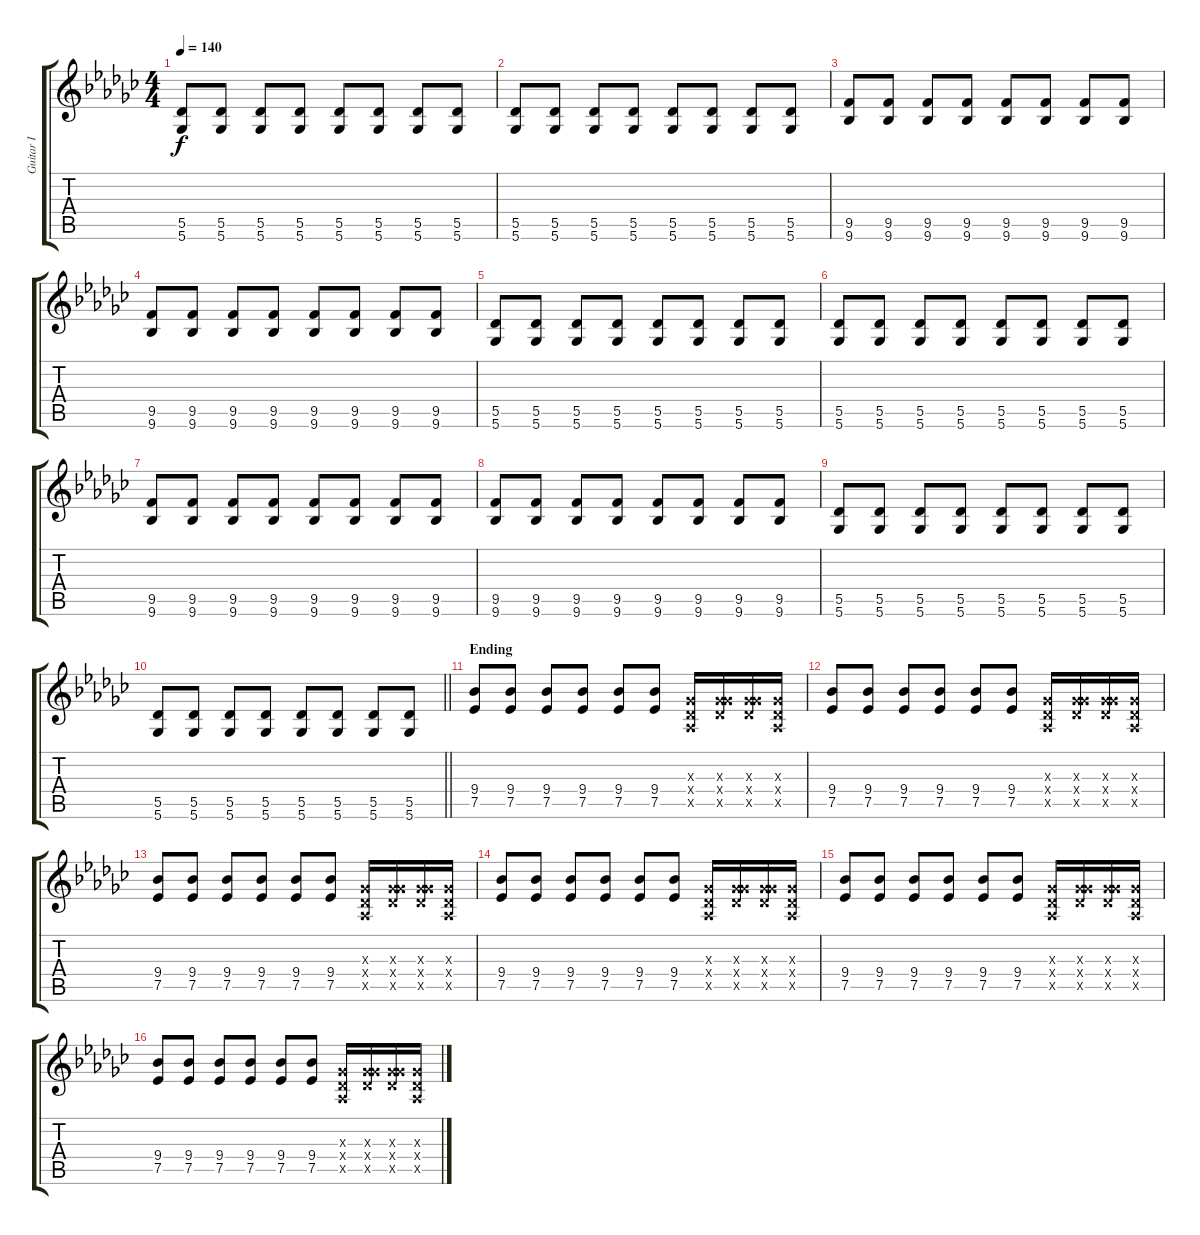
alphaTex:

\track ("Guitar I" "Guitar I") {instrument distortionguitar}
\staff {score tabs}
\tuning (Eb4 Bb3 Gb3 Db3 Ab2 Db2) {hide}
\ts (4 4)
\tempo 140
\clef g2
\ks ebminor
(5.5 5.6).8{dy f} (5.5 5.6).8 (5.5 5.6).8 (5.5 5.6).8 (5.5 5.6).8 (5.5 5.6).8 (5.5 5.6).8 (5.5 5.6).8 |
(5.5 5.6).8 (5.5 5.6).8 (5.5 5.6).8 (5.5 5.6).8 (5.5 5.6).8 (5.5 5.6).8 (5.5 5.6).8 (5.5 5.6).8 |
(9.5 9.6).8 (9.5 9.6).8 (9.5 9.6).8 (9.5 9.6).8 (9.5 9.6).8 (9.5 9.6).8 (9.5 9.6).8 (9.5 9.6).8 |
(9.5 9.6).8 (9.5 9.6).8 (9.5 9.6).8 (9.5 9.6).8 (9.5 9.6).8 (9.5 9.6).8 (9.5 9.6).8 (9.5 9.6).8 |
(5.5 5.6).8 (5.5 5.6).8 (5.5 5.6).8 (5.5 5.6).8 (5.5 5.6).8 (5.5 5.6).8 (5.5 5.6).8 (5.5 5.6).8 |
(5.5 5.6).8 (5.5 5.6).8 (5.5 5.6).8 (5.5 5.6).8 (5.5 5.6).8 (5.5 5.6).8 (5.5 5.6).8 (5.5 5.6).8 |
(9.5 9.6).8 (9.5 9.6).8 (9.5 9.6).8 (9.5 9.6).8 (9.5 9.6).8 (9.5 9.6).8 (9.5 9.6).8 (9.5 9.6).8 |
(9.5 9.6).8 (9.5 9.6).8 (9.5 9.6).8 (9.5 9.6).8 (9.5 9.6).8 (9.5 9.6).8 (9.5 9.6).8 (9.5 9.6).8 |
(5.5 5.6).8 (5.5 5.6).8 (5.5 5.6).8 (5.5 5.6).8 (5.5 5.6).8 (5.5 5.6).8 (5.5 5.6).8 (5.5 5.6).8 |
\barLineRight lightlight
(5.5 5.6).8 (5.5 5.6).8 (5.5 5.6).8 (5.5 5.6).8 (5.5 5.6).8 (5.5 5.6).8 (5.5 5.6).8 (5.5 5.6).8 |
\section ("" "Ending")
(9.4 7.5).8 (9.4 7.5).8 (9.4 7.5).8 (9.4 7.5).8 (9.4 7.5).8 (9.4 7.5).8 (0.3{x} 0.4{x} 0.5{x}).16 (0.3{x} 5.4{x} 5.5{x}).16 (0.3{x} 5.4{x} 5.5{x}).16 (0.3{x} 0.4{x} 0.5{x}).16 |
(9.4 7.5).8 (9.4 7.5).8 (9.4 7.5).8 (9.4 7.5).8 (9.4 7.5).8 (9.4 7.5).8 (0.3{x} 0.4{x} 0.5{x}).16 (0.3{x} 5.4{x} 5.5{x}).16 (0.3{x} 5.4{x} 5.5{x}).16 (0.3{x} 0.4{x} 0.5{x}).16 |
(9.4 7.5).8 (9.4 7.5).8 (9.4 7.5).8 (9.4 7.5).8 (9.4 7.5).8 (9.4 7.5).8 (0.3{x} 0.4{x} 0.5{x}).16 (0.3{x} 5.4{x} 5.5{x}).16 (0.3{x} 5.4{x} 5.5{x}).16 (0.3{x} 0.4{x} 0.5{x}).16 |
(9.4 7.5).8 (9.4 7.5).8 (9.4 7.5).8 (9.4 7.5).8 (9.4 7.5).8 (9.4 7.5).8 (0.3{x} 0.4{x} 0.5{x}).16 (0.3{x} 5.4{x} 5.5{x}).16 (0.3{x} 5.4{x} 5.5{x}).16 (0.3{x} 0.4{x} 0.5{x}).16 |
(9.4 7.5).8 (9.4 7.5).8 (9.4 7.5).8 (9.4 7.5).8 (9.4 7.5).8 (9.4 7.5).8 (0.3{x} 0.4{x} 0.5{x}).16 (0.3{x} 5.4{x} 5.5{x}).16 (0.3{x} 5.4{x} 5.5{x}).16 (0.3{x} 0.4{x} 0.5{x}).16 |
(9.4 7.5).8 (9.4 7.5).8 (9.4 7.5).8 (9.4 7.5).8 (9.4 7.5).8 (9.4 7.5).8 (0.3{x} 0.4{x} 0.5{x}).16 (0.3{x} 5.4{x} 5.5{x}).16 (0.3{x} 5.4{x} 5.5{x}).16 (0.3{x} 0.4{x} 0.5{x}).16
